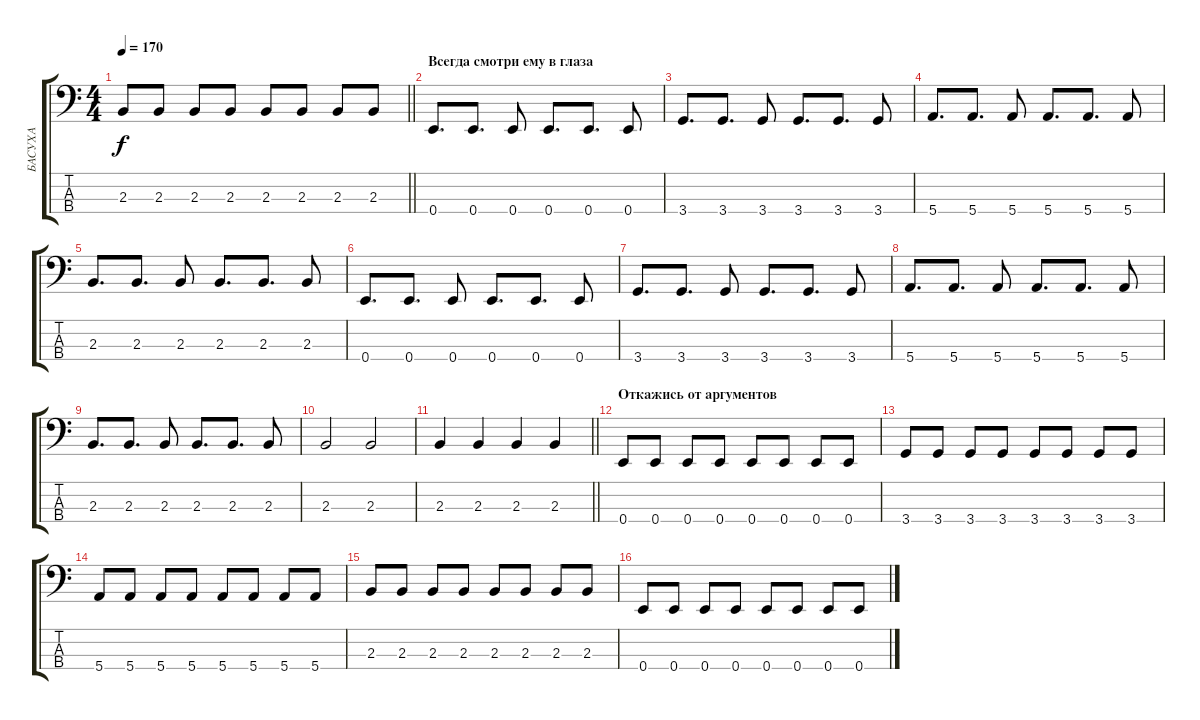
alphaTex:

\track ("БАСУХА" "БАСУХА") {instrument electricbassfinger}
\staff {score tabs}
\tuning (G2 D2 A1 E1) {hide}
\ts (4 4)
\tempo 170
\clef f4
\barLineRight lightlight
\ks c
2.3.8{dy f} 2.3.8 2.3.8 2.3.8 2.3.8 2.3.8 2.3.8 2.3.8 |
\section ("" "Всегда смотри ему в глаза")
0.4.8{d} 0.4.8{d} 0.4.8 0.4.8{d} 0.4.8{d} 0.4.8 |
3.4.8{d} 3.4.8{d} 3.4.8 3.4.8{d} 3.4.8{d} 3.4.8 |
5.4.8{d} 5.4.8{d} 5.4.8 5.4.8{d} 5.4.8{d} 5.4.8 |
2.3.8{d} 2.3.8{d} 2.3.8 2.3.8{d} 2.3.8{d} 2.3.8 |
0.4.8{d} 0.4.8{d} 0.4.8 0.4.8{d} 0.4.8{d} 0.4.8 |
3.4.8{d} 3.4.8{d} 3.4.8 3.4.8{d} 3.4.8{d} 3.4.8 |
5.4.8{d} 5.4.8{d} 5.4.8 5.4.8{d} 5.4.8{d} 5.4.8 |
2.3.8{d} 2.3.8{d} 2.3.8 2.3.8{d} 2.3.8{d} 2.3.8 |
2.3.2 2.3.2 |
\barLineRight lightlight
2.3.4 2.3.4 2.3.4 2.3.4 |
\section ("" "Откажись от аргументов")
0.4.8 0.4.8 0.4.8 0.4.8 0.4.8 0.4.8 0.4.8 0.4.8 |
3.4.8 3.4.8 3.4.8 3.4.8 3.4.8 3.4.8 3.4.8 3.4.8 |
5.4.8 5.4.8 5.4.8 5.4.8 5.4.8 5.4.8 5.4.8 5.4.8 |
2.3.8 2.3.8 2.3.8 2.3.8 2.3.8 2.3.8 2.3.8 2.3.8 |
0.4.8 0.4.8 0.4.8 0.4.8 0.4.8 0.4.8 0.4.8 0.4.8
